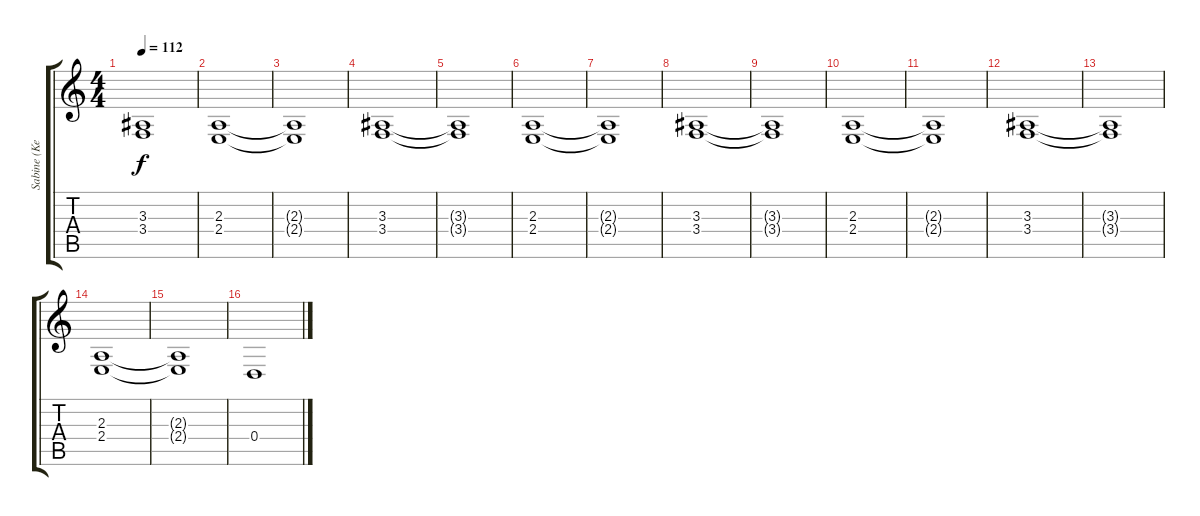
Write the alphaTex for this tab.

\track ("Sabine (KeybLow)" "Sabine (Ke") {instrument stringensemble1}
\staff {score tabs}
\tuning (E4 B3 G3 D3 A2 E2) {hide}
\ts (4 4)
\tempo 112
\clef g2
\ks c
(3.3{t} 3.4{t}).1{dy f} |
(2.3 2.4).1 |
(2.3{t} 2.4{t}).1 |
(3.3 3.4).1 |
(3.3{t} 3.4{t}).1 |
(2.3 2.4).1 |
(2.3{t} 2.4{t}).1 |
(3.3 3.4).1 |
(3.3{t} 3.4{t}).1 |
(2.3 2.4).1 |
(2.3{t} 2.4{t}).1 |
(3.3 3.4).1 |
(3.3{t} 3.4{t}).1 |
(2.3 2.4).1 |
(2.3{t} 2.4{t}).1 |
0.4.1
